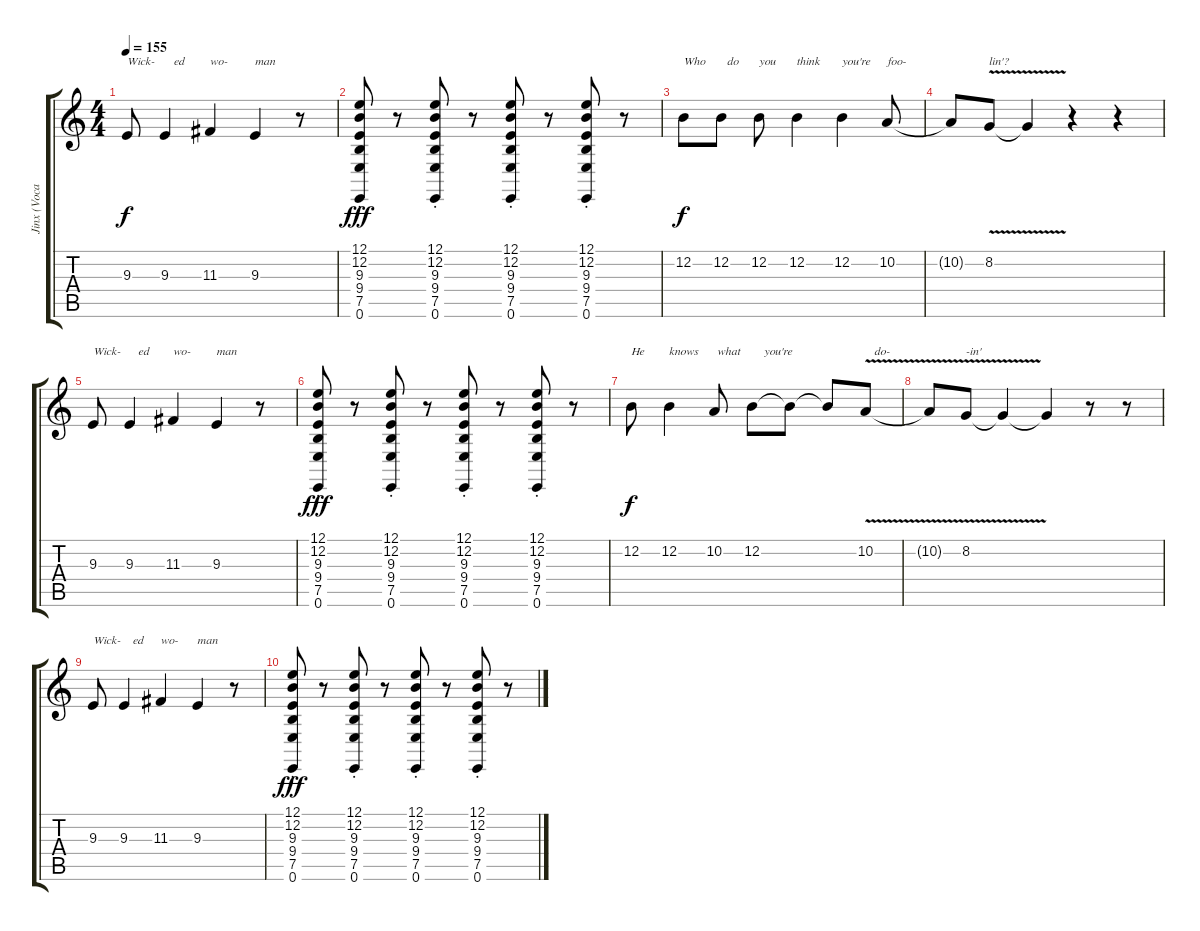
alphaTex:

\track ("Jinx (Vocals)" "Jinx (Voca") {instrument oboe}
\staff {score tabs}
\tuning (E4 B3 G3 D3 A2 E2) {hide}
\ts (4 4)
\tempo 155
\clef g2
\ks c
9.3.8{txt "Wick-" dy f} 9.3.4{txt "   ed"} 11.3.4{txt "wo-"} 9.3.4{txt "man"} r.8 |
(12.1{st} 12.2{st} 9.3{st} 9.4{st} 7.5{st} 0.6{st}).8{dy fff instrument seashore} r.8 (12.1{st} 12.2{st} 9.3{st} 9.4{st} 7.5{st} 0.6{st}).8 r.8 (12.1{st} 12.2{st} 9.3{st} 9.4{st} 7.5{st} 0.6{st}).8 r.8 (12.1{st} 12.2{st} 9.3{st} 9.4{st} 7.5{st} 0.6{st}).8 r.8 |
12.2.8{txt "Who" dy f instrument oboe} 12.2.8{txt "  do"} 12.2.8{txt "you"} 12.2.4{txt "think"} 12.2.4{txt "you're"} 10.2.8{txt "foo-"} |
10.2{t}.8 8.2{v}.8{txt "lin'?"} 8.2{t}.4 r.4 r.4 |
9.3.8{txt "Wick-"} 9.3.4{txt "   ed"} 11.3.4{txt "wo-"} 9.3.4{txt "man"} r.8 |
(12.1{st} 12.2{st} 9.3{st} 9.4{st} 7.5{st} 0.6{st}).8{dy fff instrument seashore} r.8 (12.1{st} 12.2{st} 9.3{st} 9.4{st} 7.5{st} 0.6{st}).8 r.8 (12.1{st} 12.2{st} 9.3{st} 9.4{st} 7.5{st} 0.6{st}).8 r.8 (12.1{st} 12.2{st} 9.3{st} 9.4{st} 7.5{st} 0.6{st}).8 r.8 |
12.2.8{txt "He" dy f instrument oboe} 12.2.4{txt "knows"} 10.2.8{txt " what"} 12.2.8{txt "    you're"} 12.2{t}.8 12.2{t}.8 10.2{v}.8{txt "   do-"} |
10.2{t}.8 8.2{v}.8{txt "-in'"} 8.2{t}.4 8.2{t}.4 r.8 r.8 |
9.3.8{txt "Wick-"} 9.3.4{txt "   ed"} 11.3.4{txt "wo-"} 9.3.4{txt "man"} r.8 |
(12.1{st} 12.2{st} 9.3{st} 9.4{st} 7.5{st} 0.6{st}).8{dy fff instrument seashore} r.8 (12.1{st} 12.2{st} 9.3{st} 9.4{st} 7.5{st} 0.6{st}).8 r.8 (12.1{st} 12.2{st} 9.3{st} 9.4{st} 7.5{st} 0.6{st}).8 r.8 (12.1{st} 12.2{st} 9.3{st} 9.4{st} 7.5{st} 0.6{st}).8 r.8
